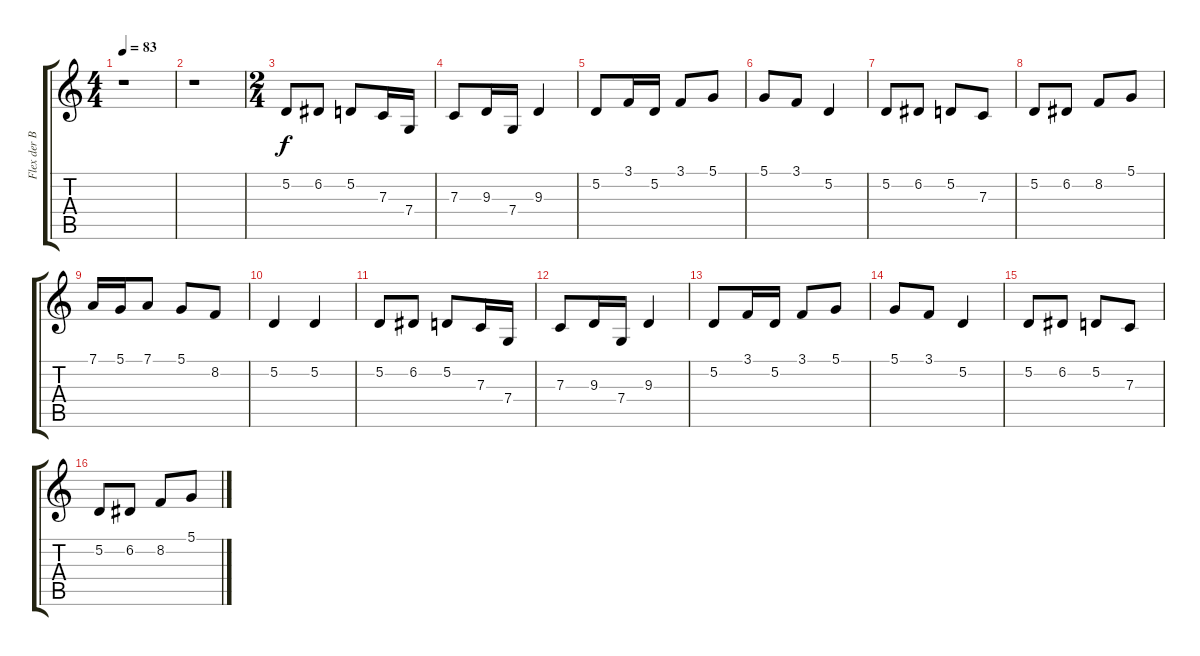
\track ("Flex der Biegsame" "Flex der B") {instrument cello}
\staff {score tabs}
\tuning (D4 A3 F3 C3 G2 D2) {hide}
\ts (4 4)
\tempo 83
\clef g2
\ks c
r.1{dy f} |
r.1 |
\ts (2 4)
5.2.8 6.2.8 5.2.8 7.3.16 7.4.16 |
7.3.8 9.3.16 7.4.16 9.3.4 |
5.2.8 3.1.16 5.2.16 3.1.8 5.1.8 |
5.1.8 3.1.8 5.2.4 |
5.2.8 6.2.8 5.2.8 7.3.8 |
5.2.8 6.2.8 8.2.8 5.1.8 |
7.1.16 5.1.16 7.1.8 5.1.8 8.2.8 |
5.2.4 5.2.4 |
5.2.8 6.2.8 5.2.8 7.3.16 7.4.16 |
7.3.8 9.3.16 7.4.16 9.3.4 |
5.2.8 3.1.16 5.2.16 3.1.8 5.1.8 |
5.1.8 3.1.8 5.2.4 |
5.2.8 6.2.8 5.2.8 7.3.8 |
5.2.8 6.2.8 8.2.8 5.1.8
